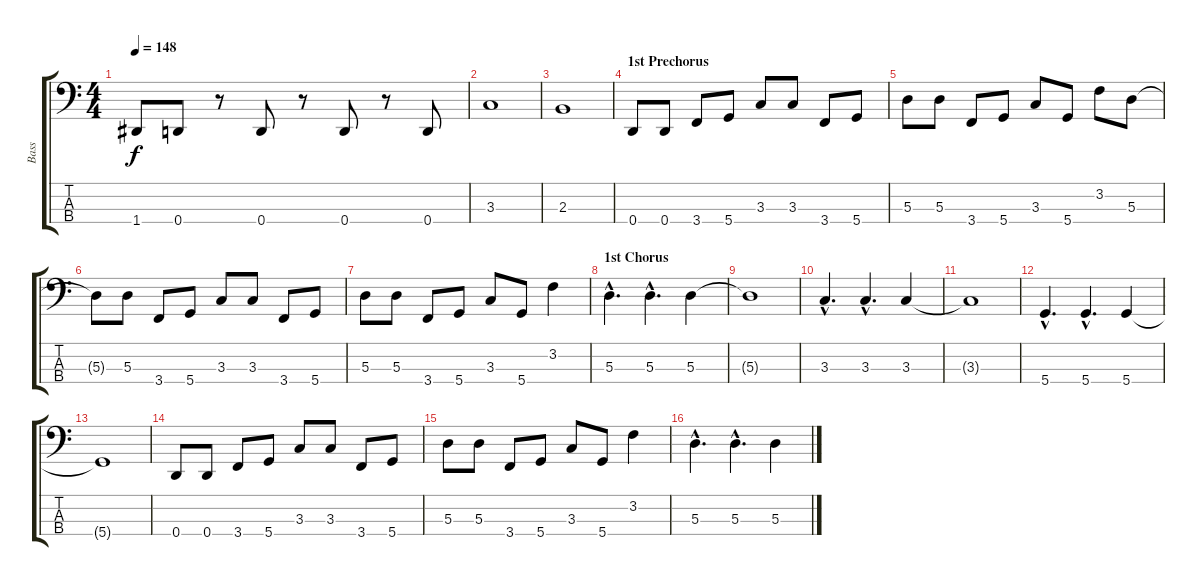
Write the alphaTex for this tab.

\track ("Bass" "Bass") {instrument electricbasspick}
\staff {score tabs}
\tuning (G2 D2 A1 D1) {hide}
\ts (4 4)
\tempo 148
\clef f4
\ks c
1.4.8{dy f} 0.4.8 r.8 0.4.8 r.8 0.4.8 r.8 0.4.8 |
3.3.1 |
2.3.1 |
\section ("" "1st Prechorus")
0.4.8 0.4.8 3.4.8 5.4.8 3.3.8 3.3.8 3.4.8 5.4.8 |
5.3.8 5.3.8 3.4.8 5.4.8 3.3.8 5.4.8 3.2.8 5.3.8 |
5.3{t}.8 5.3.8 3.4.8 5.4.8 3.3.8 3.3.8 3.4.8 5.4.8 |
5.3.8 5.3.8 3.4.8 5.4.8 3.3.8 5.4.8 3.2.4 |
\section ("" "1st Chorus")
5.3{hac}.4{d} 5.3{hac}.4{d} 5.3.4 |
5.3{t}.1 |
3.3{hac}.4{d} 3.3{hac}.4{d} 3.3.4 |
3.3{t}.1 |
5.4{hac}.4{d} 5.4{hac}.4{d} 5.4.4 |
5.4{t}.1 |
0.4.8 0.4.8 3.4.8 5.4.8 3.3.8 3.3.8 3.4.8 5.4.8 |
5.3.8 5.3.8 3.4.8 5.4.8 3.3.8 5.4.8 3.2.4 |
5.3{hac}.4{d} 5.3{hac}.4{d} 5.3.4
